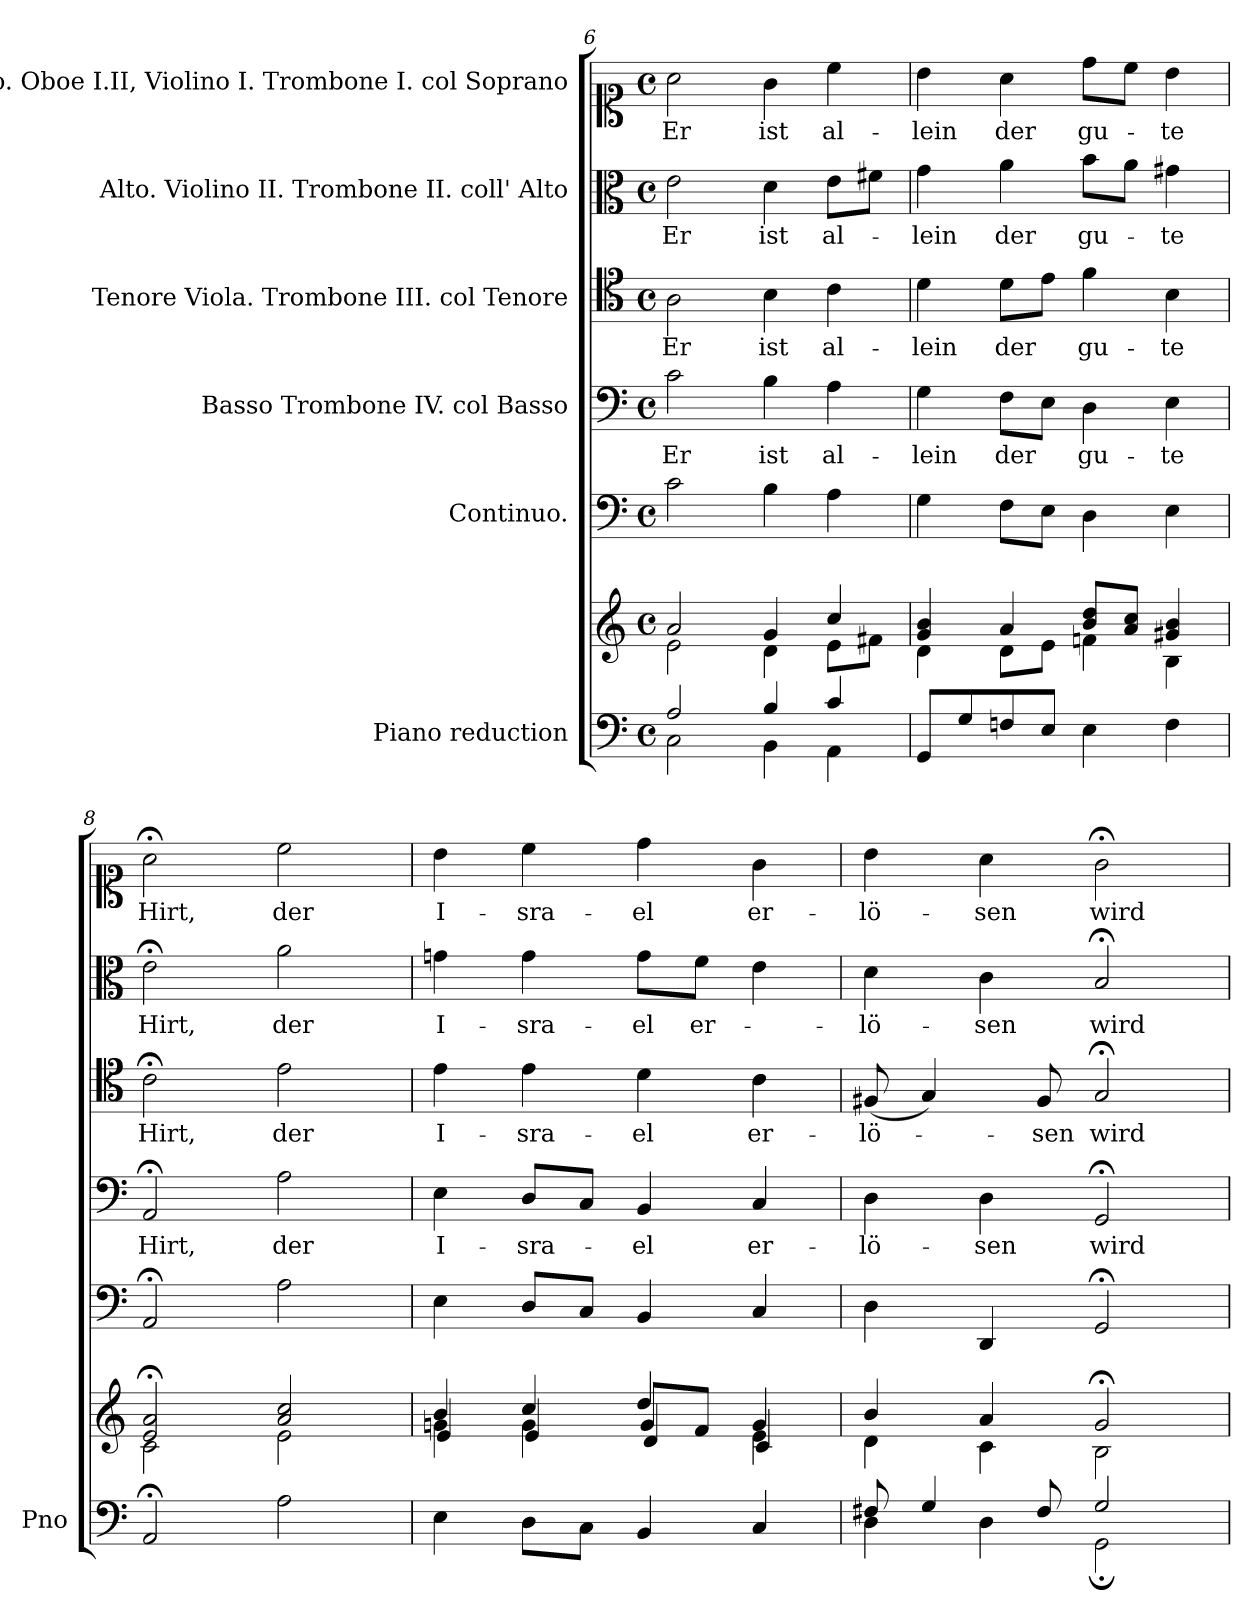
**kern	**kern	**kern	**kern	**text	**kern	**text	**kern	**text	**kern	**text
*part6	*part6	*part5	*part4	*part4	*part3	*part3	*part2	*part2	*part1	*part1
*staff7	*staff6	*staff5	*staff4	*staff4	*staff3	*staff3	*staff2	*staff2	*staff1	*staff1
*I"Piano reduction	*	*I"Continuo.	*I"Basso Trombone IV. col Basso	*	*I"Tenore Viola. Trombone III. col Tenore	*	*I"Alto. Violino II. Trombone II. coll' Alto	*	*I"Soprano. Oboe I.II, Violino I. Trombone I. col Soprano	*
*I'Pno	*	*	*	*	*	*	*	*	*	*
!!LO:LB:g=z
*clefF4	*clefG2	*clefF4	*clefF4	*	*clefC4	*	*clefC3	*	*clefC1	*
*k[]	*k[]	*k[]	*k[]	*	*k[]	*	*k[]	*	*k[]	*
*M4/4	*M4/4	*M4/4	*M4/4	*	*M4/4	*	*M4/4	*	*M4/4	*
*met(c)	*met(c)	*met(c)	*met(c)	*	*met(c)	*	*met(c)	*	*met(c)	*
=6	=6	=6	=6	=6	=6	=6	=6	=6	=6	=6
*^	*^	*	*	*	*	*	*	*	*	*
!	!	!	!	!	!	!LO:LY:b	!	!LO:LY:b	!	!LO:LY:b	!	!LO:LY:b
2A/	2C\	2a/	2e\	2c\	2c\	-Er	2A\	Er	2e\	-Er	2a\	Er
!	!	!	!	!	!	!LO:LY:b	!	!LO:LY:b	!	!LO:LY:b	!	!LO:LY:b
4B/	4BB\	4g/	4d\	4B\	4B\	ist	4B\	ist	4d\	ist	4g\	ist
!	!	!	!	!	!	!LO:LY:b	!	!LO:LY:b	!	!LO:LY:b	!	!LO:LY:b
4c/	4AA\	4cc/	8e\L	4A\	4A\	al-	4c\	al-	8e\L	al-	4cc\	al-
.	.	.	8f#X\J	.	.	.	.	.	8f#X\J	.	.	.
*v	*v	*	*	*	*	*	*	*	*	*	*	*
=7	=7	=7	=7	=7	=7	=7	=7	=7	=7	=7	=7
!	!	!	!	!	!LO:LY:b	!	!LO:LY:b	!	!LO:LY:b	!	!LO:LY:b
8GG/L	4g/ 4b/	4d\	4G\	4G\	lein	4d\	lein	4g\	lein	4b\	-lein
8G/	.	.	.	.	.	.	.	.	.	.	.
!	!	!	!	!	!LO:LY:b	!	!LO:LY:b	!	!LO:LY:b	!	!LO:LY:b
8Fn/	4a/	8d\L	8F\L	8F\L	der	8d\L	der	4a\	der	4a\	der
8E/J	.	8e\J	8E\J	8E\J	.	8e\J	.	.	.	.	.
!	!	!	!	!	!LO:LY:b	!	!LO:LY:b	!	!LO:LY:b	!	!LO:LY:b
4E\	8b/ 8dd/L	4fn\	4D\	4D\	gu-	4f\	gu-	8b\L	gu-	8dd\L	gu-
.	8a/ 8cc/J	.	.	.	.	.	.	8a\J	.	8cc\J	.
!	!	!	!	!	!LO:LY:b	!	!LO:LY:b	!	!LO:LY:b	!	!LO:LY:b
4F\	4g#X/ 4b/	4B\	4E\	4E\	-te	4B\	-te	4g#X\	te	4b\	te
=8	=8	=8	=8	=8	=8	=8	=8	=8	=8	=8	=8
!	!	!	!	!	!LO:LY:b	!	!LO:LY:b	!	!LO:LY:b	!	!LO:LY:b
2AA;/	2e/;< 2a/;<	2c\	2AA;</	2AA;</	Hirt,	2c;<\	Hirt,	2e;<\	Hirt,	2a;<\	Hirt,
!	!	!	!	!	!LO:LY:b	!	!LO:LY:b	!	!LO:LY:b	!	!LO:LY:b
2A\	2a/ 2cc/	2e\	2A\	2A\	der	2e\	der	2a\	der	2cc\	der
=9	=9	=9	=9	=9	=9	=9	=9	=9	=9	=9	=9
*	*	*^	*	*	*	*	*	*	*	*	*
!	!	!	!	!	!	!LO:LY:b	!	!LO:LY:b	!	!LO:LY:b	!	!LO:LY:b
4E\	4b/	4gn\	4e/	4E\	4E\	-I-	4e\	-I-	4gn\	-I-	4b\	I-
!	!	!	!	!	!	!LO:LY:b	!	!LO:LY:b	!	!LO:LY:b	!	!LO:LY:b
8D\L	4cc/	4g\	4e/	8D/L	8D/L	-sra-	4e\	-sra-	4g\	-sra-	4cc\	-sra-
8C\J	.	.	.	8C/J	8C/J	.	.	.	.	.	.	.
!	!	!	!	!	!	!LO:LY:b	!	!LO:LY:b	!	!LO:LY:b	!	!LO:LY:b
4BB/	4dd/	8g/L	4d/	4BB/	4BB/	el	4d\	-el	8g\L	-el	4dd\	-el
!	!	!	!	!	!	!	!	!	!	!LO:LY:b	!	!
.	.	8f/J	.	.	.	.	.	.	8f\J	er-	.	.
!	!	!	!	!	!	!LO:LY:b	!	!LO:LY:b	!	!	!	!LO:LY:b
4C/	4g/	4e\	4c/	4C/	4C/	er-	4c\	er-	4e\	.	4g\	er-
=10	=10	=10	=10	=10	=10	=10	=10	=10	=10	=10	=10	=10
*^	*	*	*	*	*	*	*	*	*	*	*	*
!	!	!	!	!	!	!	!LO:LY:b	!	!LO:LY:b	!	!LO:LY:b	!	!LO:LY:b
*	*	*	*v	*v	*	*	*	*	*	*	*	*	*
8F#X/	4D\	4b/	4d\	4D\	4D\	lö-	(8F#X/	lö-	4d\	lö-	4b\	-lö-
4G/	.	.	.	.	.	.	4G/)	.	.	.	.	.
!	!	!	!	!	!	!LO:LY:b	!	!	!	!LO:LY:b	!	!LO:LY:b
.	4D\	4a/	4c\	4DD/	4D\	-sen	.	.	4c\	-sen	4a\	-sen
!	!	!	!	!	!	!	!	!LO:LY:b	!	!	!	!
8F#/	.	.	.	.	.	.	8F#/	sen	.	.	.	.
!	!	!	!	!	!	!LO:LY:b	!	!LO:LY:b	!	!LO:LY:b	!	!LO:LY:b
2G/	2GG;\	2g;</	2B\	2GG;</	2GG;</	wird	2G;</	wird	2B;</	wird	2g;<\	wird
*v	*v	*	*	*	*	*	*	*	*	*	*	*
*	*v	*v	*	*	*	*	*	*	*	*	*
=	=	=	=	=	=	=	=	=	=	=
*-	*-	*-	*-	*-	*-	*-	*-	*-	*-	*-
